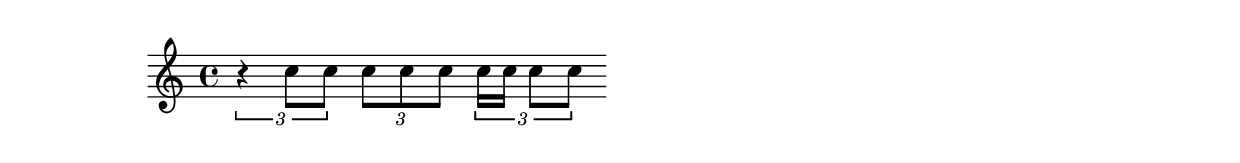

\version "2.2.0"
\header {

texidoc = "In combination with a beam, the bracket of the tuplet
bracket is removed. This only happens if there is one beam, as long as
the bracket."

}
    \paper { raggedright= ##t }

\score { \notes \context Voice\relative c'' {
\times 2/3 { r  c8[ c8] }
\times 2/3 {  c8[ c c] }
\times 2/3 {  c16[ c16]  c8[ c8] }
}}

